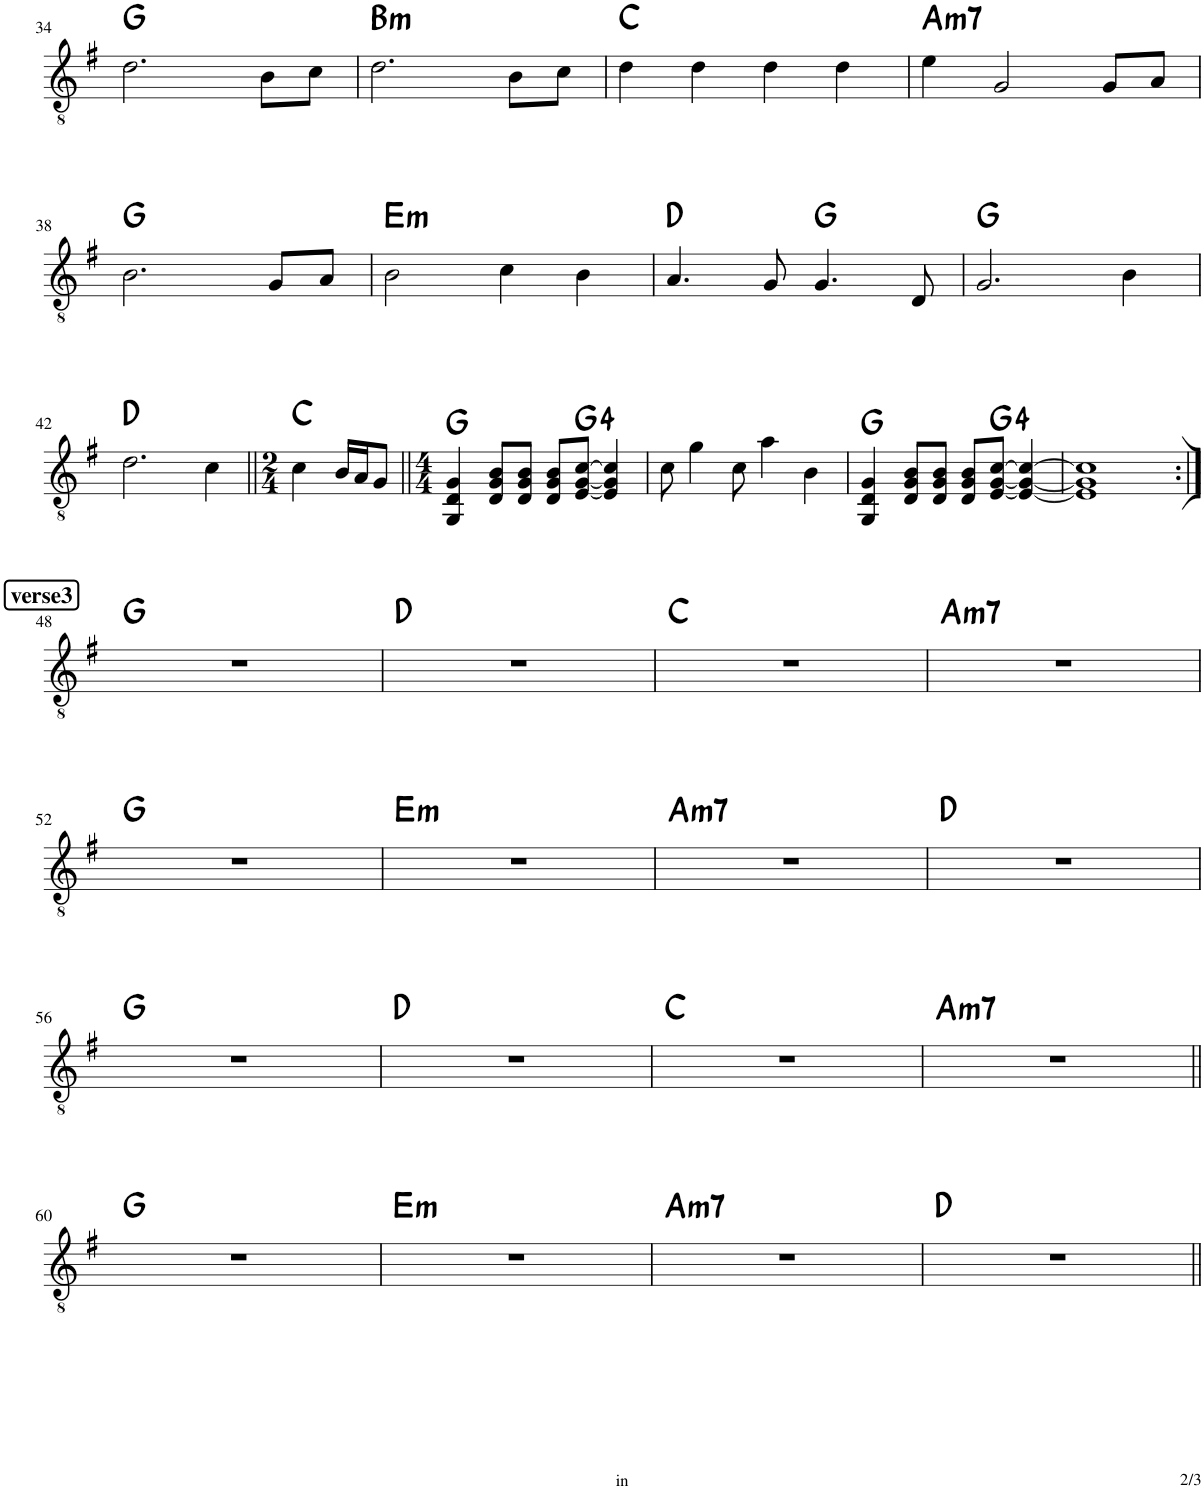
**kern	**harte
*part1	*part1
*staff1	*
*I"Classical Guitar	*
*I'Guit.	*
!!LO:PB:g=z
*clefGv2	*
*k[f#]	*
*M4/4	*
=34	=34
2.d\	G:maj
8B\L	.
8c\J	.
=35	=35
!	!LO:H:kt=m
2.d\	B:min
8B\L	.
8c\J	.
=36	=36
4d\	C:maj
4d\	.
4d\	.
4d\	.
=37	=37
!	!LO:H:kt=m7
4e\	A:min7
2G/	.
8G/L	.
8A/J	.
!!LO:LB:g=z
=38	=38
2.B\	G:maj
8G/L	.
8A/J	.
=39	=39
!	!LO:H:kt=m
2B\	E:min
4c\	.
4B\	.
=40	=40
4.A/	D:maj
8G/	.
4.G/	G:maj
8D/	.
=41	=41
2.G/	G:maj
4B\	.
!!LO:LB:g=z
=42	=42
2.d\	D:maj
4c\	.
=43||	=43||
*M2/4	*
4c\	C:maj
16B/LL	.
16A/J	.
8G/J	.
=44||	=44||
*M4/4	*
4GG/ 4D/ 4G/	G:maj
8D/ 8G/ 8B/L	.
8D/ 8G/ 8B/J	.
8D/ 8G/ 8B/L	.
[8E/ [8G/ [8c/J	G:maj(4)
4E/] 4G/] 4c/]	.
=45	=45
8c\	.
4g\	.
8c\	.
4a\	.
4B\	.
=46	=46
4GG/ 4D/ 4G/	G:maj
8D/ 8G/ 8B/L	.
8D/ 8G/ 8B/J	.
8D/ 8G/ 8B/L	.
[8E/ [8G/ [8c/J	G:maj(4)
4E/_ 4G/_ 4c/_	.
=47	=47
1E] 1G] 1c]	.
!!LO:LB:g=z
!!LO:REH:place=s1:a:B:cj:fs=11:t=verse3
=48:|!	=48:|!
1r	G:maj
=49	=49
1r	D:maj
=50	=50
1r	C:maj
=51	=51
!	!LO:H:kt=m7
1r	A:min7
!!LO:LB:g=z
=52	=52
1r	G:maj
=53	=53
!	!LO:H:kt=m
1r	E:min
=54	=54
!	!LO:H:kt=m7
1r	A:min7
=55	=55
1r	D:maj
!!LO:LB:g=z
=56	=56
1r	G:maj
=57	=57
1r	D:maj
=58	=58
1r	C:maj
=59	=59
!	!LO:H:kt=m7
1r	A:min7
!!LO:LB:g=z
=60||	=60||
1r	G:maj
=61	=61
!	!LO:H:kt=m
1r	E:min
=62	=62
!	!LO:H:kt=m7
1r	A:min7
=63	=63
1r	D:maj
=||	=||
*-	*-
